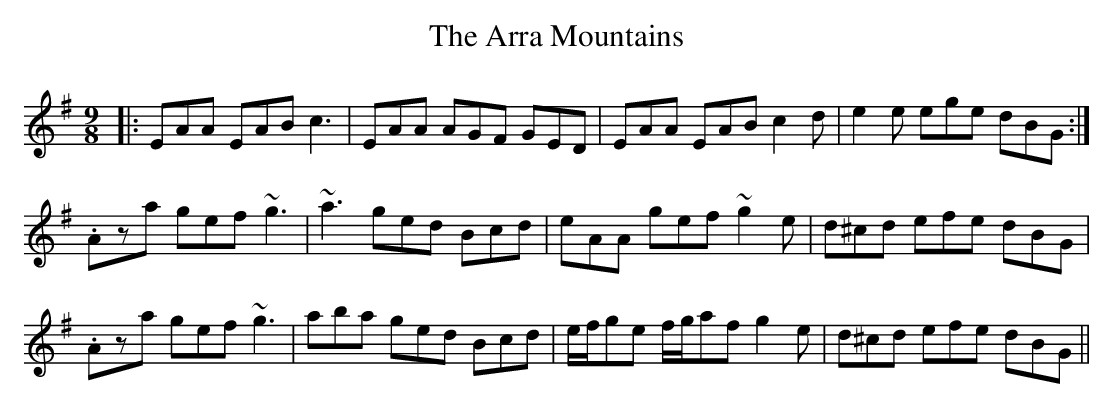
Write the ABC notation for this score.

X:1
T: The Arra Mountains
M: 9/8
L: 1/8
K: Gmaj
|:EAA EAB c3|EAA AGF GED|EAA EAB c2d|e2e ege dBG:|
.Aza gef ~g3|~a3 ged Bcd|eAA gef ~g2e|d^cd efe dBG|
.Aza gef ~g3|aba ged Bcd|e/f/ge f/g/af g2e|d^cd efe dBG||
